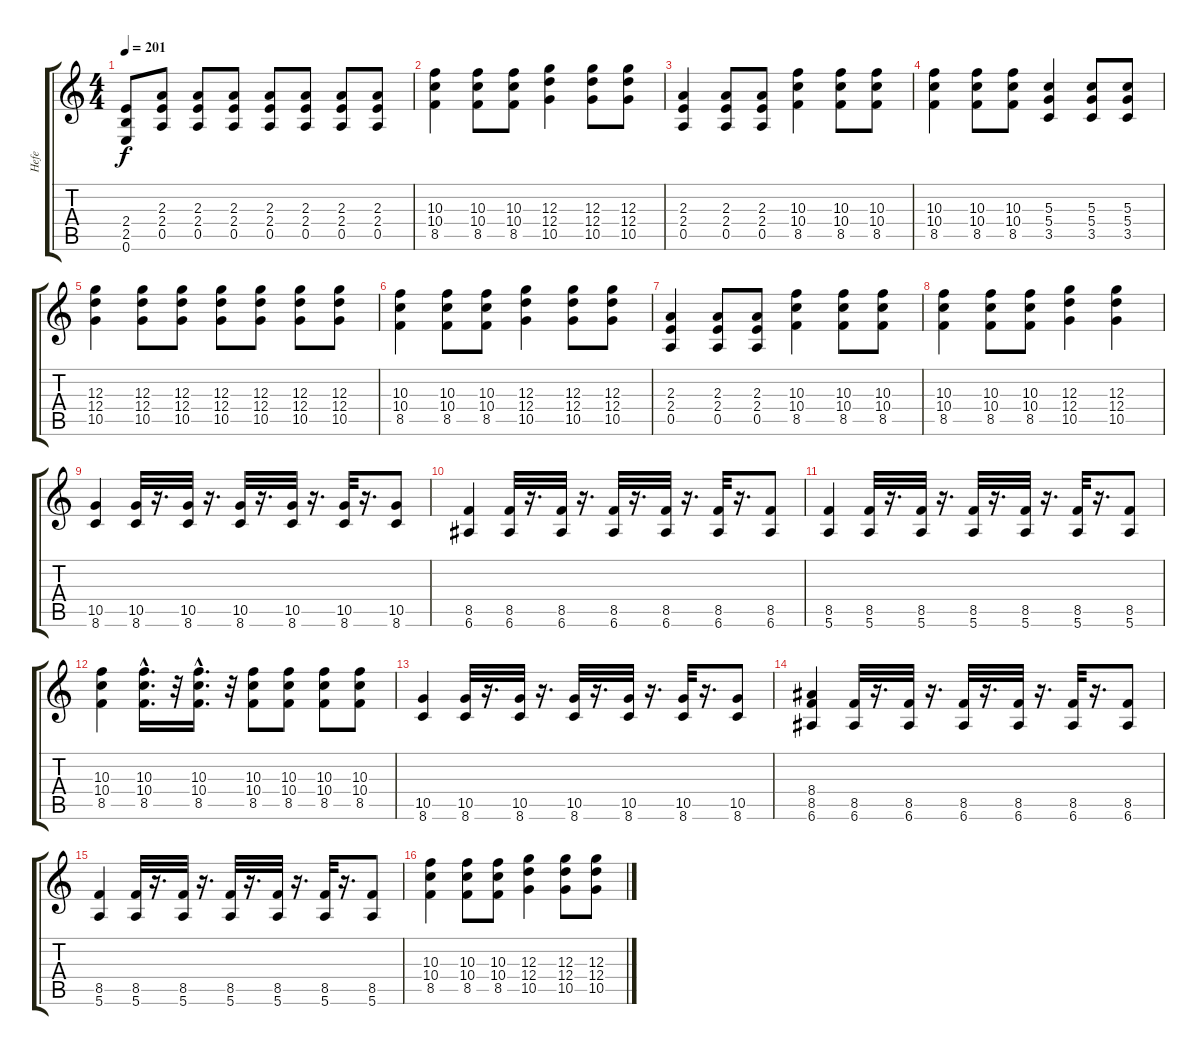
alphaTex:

\track ("Hefe" "Hefe") {instrument distortionguitar}
\staff {score tabs}
\tuning (E4 B3 G3 D3 A2 E2) {hide}
\ts (4 4)
\tempo 201
\clef g2
\ks c
(2.4 2.5 0.6).8{dy f} (2.3 2.4 0.5).8 (2.3 2.4 0.5).8 (2.3 2.4 0.5).8 (2.3 2.4 0.5).8 (2.3 2.4 0.5).8 (2.3 2.4 0.5).8 (2.3 2.4 0.5).8 |
(10.3 10.4 8.5).4 (10.3 10.4 8.5).8 (10.3 10.4 8.5).8 (12.3 12.4 10.5).4 (12.3 12.4 10.5).8 (12.3 12.4 10.5).8 |
(2.3 2.4 0.5).4 (2.3 2.4 0.5).8 (2.3 2.4 0.5).8 (10.3 10.4 8.5).4 (10.3 10.4 8.5).8 (10.3 10.4 8.5).8 |
(10.3 10.4 8.5).4 (10.3 10.4 8.5).8 (10.3 10.4 8.5).8 (5.3 5.4 3.5).4 (5.3 5.4 3.5).8 (5.3 5.4 3.5).8 |
(12.3 12.4 10.5).4 (12.3 12.4 10.5).8 (12.3 12.4 10.5).8 (12.3 12.4 10.5).8 (12.3 12.4 10.5).8 (12.3 12.4 10.5).8 (12.3 12.4 10.5).8 |
(10.3 10.4 8.5).4 (10.3 10.4 8.5).8 (10.3 10.4 8.5).8 (12.3 12.4 10.5).4 (12.3 12.4 10.5).8 (12.3 12.4 10.5).8 |
(2.3 2.4 0.5).4 (2.3 2.4 0.5).8 (2.3 2.4 0.5).8 (10.3 10.4 8.5).4 (10.3 10.4 8.5).8 (10.3 10.4 8.5).8 |
(10.3 10.4 8.5).4 (10.3 10.4 8.5).8 (10.3 10.4 8.5).8 (12.3 12.4 10.5).4 (12.3 12.4 10.5).4 |
(10.5 8.6).4 (10.5 8.6).32 r.16{d} (10.5 8.6).32 r.16{d} (10.5 8.6).32 r.16{d} (10.5 8.6).32 r.16{d} (10.5 8.6).32 r.16{d} (10.5 8.6).8 |
(8.5 6.6).4 (8.5 6.6).32 r.16{d} (8.5 6.6).32 r.16{d} (8.5 6.6).32 r.16{d} (8.5 6.6).32 r.16{d} (8.5 6.6).32 r.16{d} (8.5 6.6).8 |
(8.5 5.6).4 (8.5 5.6).32 r.16{d} (8.5 5.6).32 r.16{d} (8.5 5.6).32 r.16{d} (8.5 5.6).32 r.16{d} (8.5 5.6).32 r.16{d} (8.5 5.6).8 |
(10.3 10.4 8.5).4 (10.3{hac} 10.4{hac} 8.5{hac}).16{d} r.32 (10.3{hac} 10.4{hac} 8.5{hac}).16{d} r.32 (10.3 10.4 8.5).8 (10.3 10.4 8.5).8 (10.3 10.4 8.5).8 (10.3 10.4 8.5).8 |
(10.5 8.6).4 (10.5 8.6).32 r.16{d} (10.5 8.6).32 r.16{d} (10.5 8.6).32 r.16{d} (10.5 8.6).32 r.16{d} (10.5 8.6).32 r.16{d} (10.5 8.6).8 |
(8.4 8.5 6.6).4 (8.5 6.6).32 r.16{d} (8.5 6.6).32 r.16{d} (8.5 6.6).32 r.16{d} (8.5 6.6).32 r.16{d} (8.5 6.6).32 r.16{d} (8.5 6.6).8 |
(8.5 5.6).4 (8.5 5.6).32 r.16{d} (8.5 5.6).32 r.16{d} (8.5 5.6).32 r.16{d} (8.5 5.6).32 r.16{d} (8.5 5.6).32 r.16{d} (8.5 5.6).8 |
(10.3 10.4 8.5).4 (10.3 10.4 8.5).8 (10.3 10.4 8.5).8 (12.3 12.4 10.5).4 (12.3 12.4 10.5).8 (12.3 12.4 10.5).8
